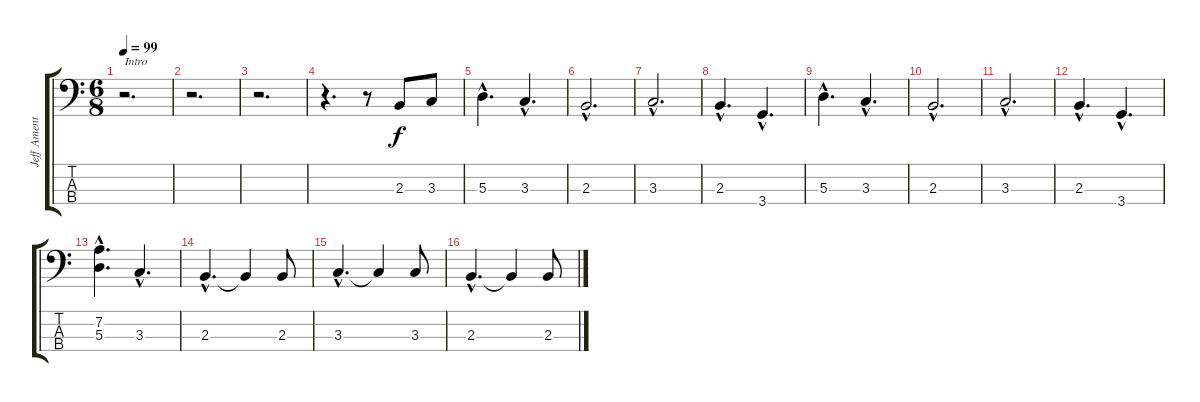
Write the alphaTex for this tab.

\track ("Jeff Ament" "Jeff Ament") {instrument electricbassfinger}
\staff {score tabs}
\tuning (G2 D2 A1 E1) {hide}
\ts (6 8)
\tempo 99
\clef f4
\ks c
r.2{d txt "Intro" dy f instrument electricbassfinger} |
r.2{d} |
r.2{d} |
r.4{d} r.8 2.3.8 3.3.8 |
5.3{hac}.4{d} 3.3{hac}.4{d} |
2.3{hac}.2{d} |
3.3{hac}.2{d} |
2.3{hac}.4{d} 3.4{hac}.4{d} |
5.3{hac}.4{d} 3.3{hac}.4{d} |
2.3{hac}.2{d} |
3.3{hac}.2{d} |
2.3{hac}.4{d} 3.4{hac}.4{d} |
(7.2{hac} 5.3{hac}).4{d} 3.3{hac}.4{d} |
2.3{hac}.4{d} 2.3{t}.4 2.3.8 |
3.3{hac}.4{d} 3.3{t}.4 3.3.8 |
2.3{hac}.4{d} 2.3{t}.4 2.3.8
